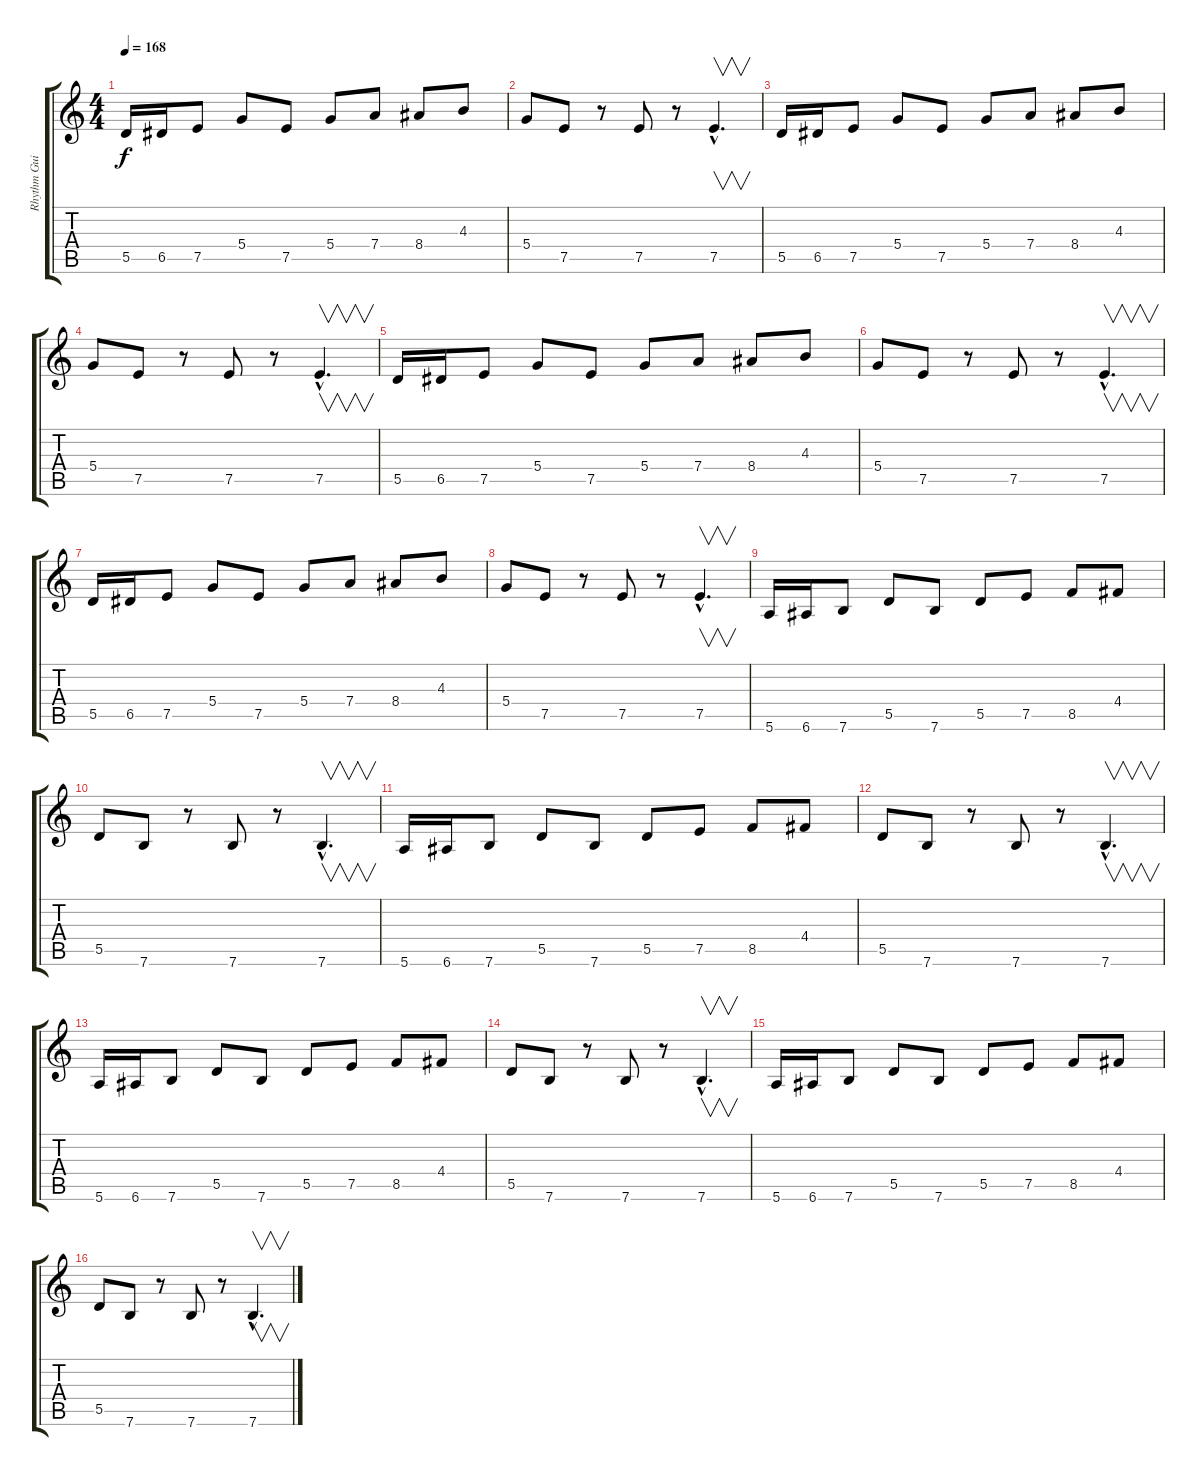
\track ("Rhythm Guitar" "Rhythm Gui") {instrument distortionguitar}
\staff {score tabs}
\tuning (E4 B3 G3 D3 A2 E2) {hide}
\ts (4 4)
\tempo 168
\clef g2
\ks c
5.5.16{dy f} 6.5.16 7.5.8 5.4.8 7.5.8 5.4.8 7.4.8 8.4.8 4.3.8 |
5.4.8 7.5.8 r.8 7.5.8 r.8 7.5{hac}.4{v d} |
5.5.16 6.5.16 7.5.8 5.4.8 7.5.8 5.4.8 7.4.8 8.4.8 4.3.8 |
5.4.8 7.5.8 r.8 7.5.8 r.8 7.5{hac}.4{v d} |
5.5.16 6.5.16 7.5.8 5.4.8 7.5.8 5.4.8 7.4.8 8.4.8 4.3.8 |
5.4.8 7.5.8 r.8 7.5.8 r.8 7.5{hac}.4{v d} |
5.5.16 6.5.16 7.5.8 5.4.8 7.5.8 5.4.8 7.4.8 8.4.8 4.3.8 |
5.4.8 7.5.8 r.8 7.5.8 r.8 7.5{hac}.4{v d} |
5.6.16 6.6.16 7.6.8 5.5.8 7.6.8 5.5.8 7.5.8 8.5.8 4.4.8 |
5.5.8 7.6.8 r.8 7.6.8 r.8 7.6{hac}.4{v d} |
5.6.16 6.6.16 7.6.8 5.5.8 7.6.8 5.5.8 7.5.8 8.5.8 4.4.8 |
5.5.8 7.6.8 r.8 7.6.8 r.8 7.6{hac}.4{v d} |
5.6.16 6.6.16 7.6.8 5.5.8 7.6.8 5.5.8 7.5.8 8.5.8 4.4.8 |
5.5.8 7.6.8 r.8 7.6.8 r.8 7.6{hac}.4{v d} |
5.6.16 6.6.16 7.6.8 5.5.8 7.6.8 5.5.8 7.5.8 8.5.8 4.4.8 |
5.5.8 7.6.8 r.8 7.6.8 r.8 7.6{hac}.4{v d}
